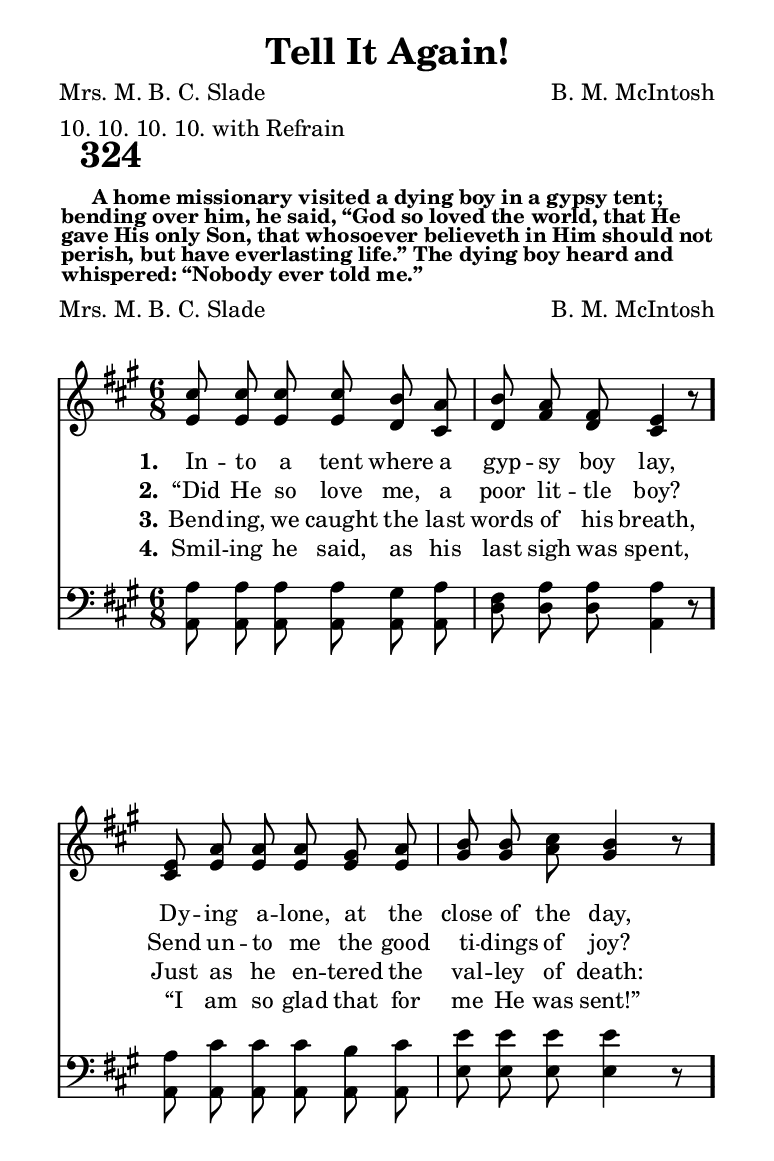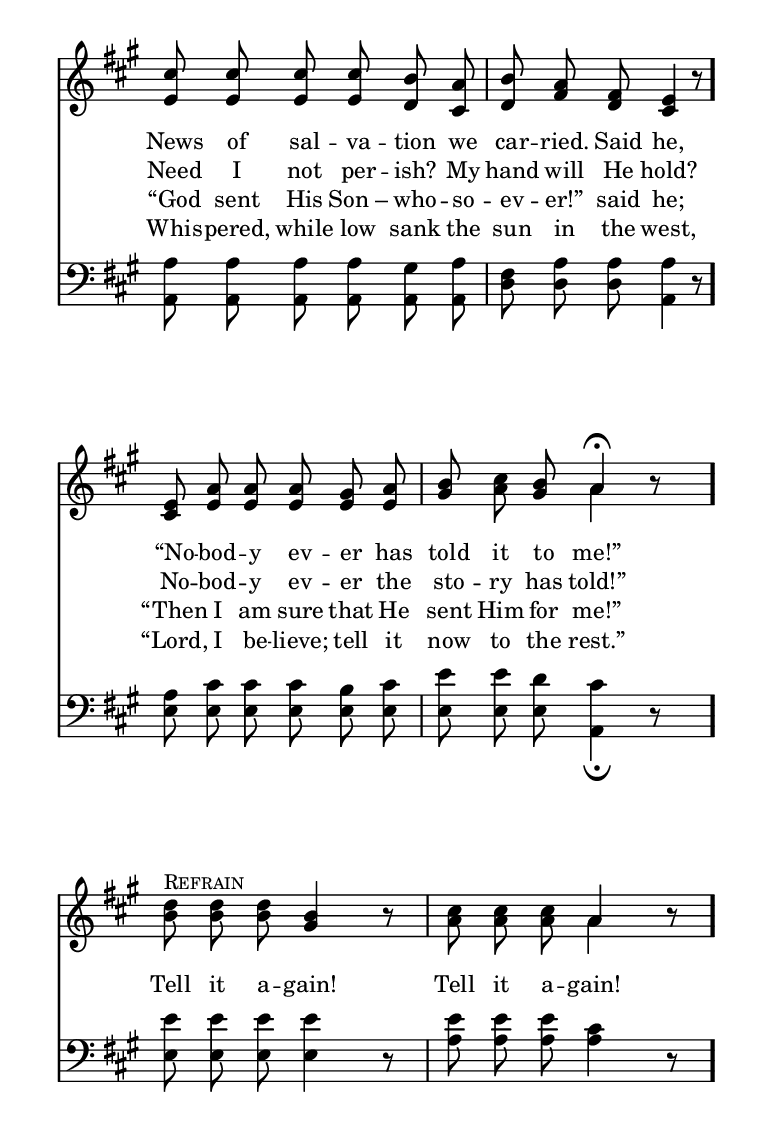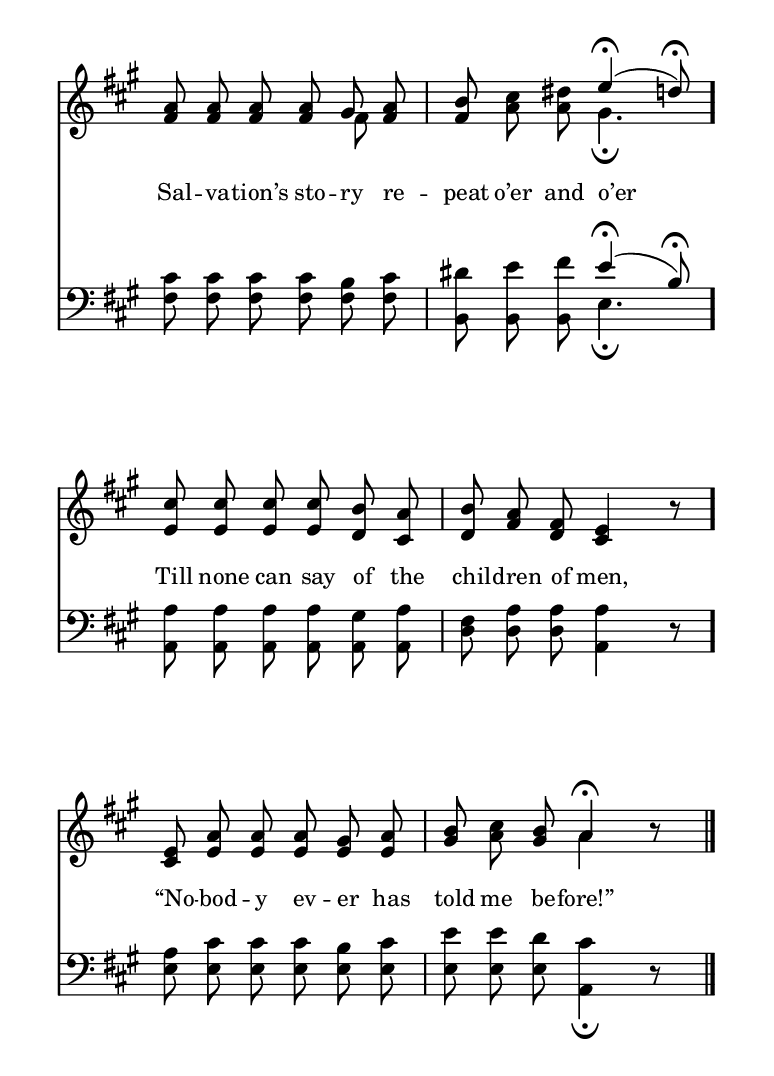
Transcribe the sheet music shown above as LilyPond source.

\include "common/global.ily"
\paper {
  \include "common/paper.ily"
  ragged-last-bottom = ##t
  system-count = #(cond (is-eogsized 6) (#t #f))
  page-count = #(cond (is-eogsized 2) (#t #f))
  scoreTitleMarkup = \markup {
    \override #'(baseline-skip . 3.5)
    \column {
      \override #'(baseline-skip . 3.5)
      \column {
        \fill-line {
          \huge \larger \larger \bold {
            \concat { "  " \fromproperty #'header:hymnnumber }
            \mytitle
            \null
          }
        }
        \override #'(baseline-skip . 1)
        \smaller \bold \fill-line {
          \wordwrap { \hspace #3 A home missionary visited a dying boy in a gypsy tent; bending over him, he said, “God so loved the world, that He gave His only Son, that whosoever believeth in Him should not perish, but have everlasting life.” The dying boy heard and whispered: “Nobody ever told me.”
        } }

        \vspace #0.5

        \fill-line {
          \lower #1 \fromproperty #'header:poet
          \smaller \bold \mysubtitle
          \lower #1 \fromproperty #'header:composer
        }
      }
    }
  }
}

\header{
  %children
  hymnnumber = "324"
  title = "Tell It Again!"
  tunename = ""
  meter = "10. 10. 10. 10. with Refrain"
  poet = "Mrs. M. B. C. Slade"
  composer = "B. M. McIntosh"
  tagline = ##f
}

ta = { \tempo 4=80 }
tb = { \tempo 4=40 }

global = {
  \include "common/overrides.ily"
  \override Staff.TimeSignature.style = #'numbered
  \time 6/8
  \override Score.MetronomeMark.transparent = ##t % hide all fermata changes too
  \ta
  \key a \major
  \autoBeamOff
}

patternA = { \ta c8 c c c c c | c c c c4 c8 | }
patternB = { \ta c8 c c c c c | c c c \tb c4 \ta c8 | }

patternC = { c8 c c c4 c8 | }

notesSoprano = {
\global
\relative c'' {

  \changePitch \patternA { cis cis cis cis b a | b a fis e r }
  \changePitch \patternA { e a a a gis a | b b cis b r }
  \changePitch \patternA { cis cis cis cis b a | b a fis e r }
  \changePitch \patternB { e a a a gis a | b cis b a\fermata r }

  << s^\markup { \small \caps "Refrain" }
  \changePitch \patternC { d d d b r | cis cis cis a r } >>
  a8 a a a gis a | b cis dis \tb e4\fermata( d8\fermata) \ta
  \changePitch \patternA { cis cis cis cis b a | b a fis e r }
  \changePitch \patternB { e a a a gis a | b cis b a\fermata r }

  \bar "|."

}
}

notesAlto = {
\global
\relative e' {

  \changePitch \patternA { e e e e d cis | d fis d cis r }
  \changePitch \patternA { cis e e e e e | gis gis a gis r }
  \changePitch \patternA { e e e e d cis | d fis d cis r }
  \changePitch \patternB { cis e e e e e | gis a gis a r }

  \changePitch \patternC { b b b gis r | a a a a r }
  fis8 fis fis fis fis fis | fis a a gis4.\fermata
  \changePitch \patternA { e e e e d cis | d fis d cis r }
  \changePitch \patternB { cis e e e e e | gis a gis a r }

}
}

notesTenor = {
\global
\relative a {

  \changePitch \patternA { a a a a gis a | fis a a a r }
  \changePitch \patternA { a cis cis cis b cis | e e e e r }
  \changePitch \patternA { a, a a a gis a | fis a a a r }
  \changePitch \patternB { a cis cis cis b cis | e e d cis r }

  \changePitch \patternC { e e e e r | e e e cis r }
  cis8 cis cis cis b cis | dis e fis e4\fermata( b8\fermata)
  \changePitch \patternA { a a a a gis a | fis a a a r }
  \changePitch \patternB { a cis cis cis b cis | e e d cis r }

}
}

notesBass = {
\global
\relative f, {

  \changePitch \patternA { a a a a a a | d d d a r }
  \changePitch \patternA { a a a a a a | e' e e e r }
  \changePitch \patternA { a, a a a a a | d d d a r }
  \changePitch \patternB { e' e e e e e | e e e a,_\fermata r }

  \changePitch \patternC { e' e e e r | a a a a r }
  fis8 fis fis fis fis fis | b, b b e4._\fermata
  \changePitch \patternA { a, a a a a a | d d d a r }
  \changePitch \patternB { e' e e e e e | e e e a,_\fermata r }

}
}

Refrain = \lyricmode {

Tell it a -- gain! Tell it a -- gain! \bar "."
Sal -- va -- tion’s sto -- ry re -- peat o’er and o’er \bar "."
Till none can say of the chil -- dren of men, \bar "."
“No -- bod -- y ev -- er has told me be -- fore!” \bar "."

}

wordsA = \lyricmode {
\set stanza = "1."

In -- to a tent where a gyp -- sy boy lay, \bar "."
Dy -- ing a -- lone, at the close of the day, \bar "."
News of sal -- va -- tion we car -- ried. Said he, \bar "."
“No -- bod -- y ev -- er has told it to me!” \bar "."

}

wordsB = \lyricmode {
\set stanza = "2."

“Did He so love me, a poor lit -- tle boy?
Send un -- to me the good ti -- dings of joy?
Need I not per -- ish? My hand will He hold?
No -- bod -- y ev -- er the sto -- ry has told!”

\Refrain

}

wordsC = \lyricmode {
\set stanza = "3."

Bend -- ing, we caught the last words of his breath,
Just as he en -- tered the val -- ley of death:
“God sent His Son_– who -- so -- ev -- er!” said he;
“Then I am sure that He sent Him for me!”

}

wordsD = \lyricmode {
\set stanza = "4."

Smil -- ing he said, as his last sigh was spent,
“I am so glad that for me He was sent!”
Whis -- pered, while low sank the sun in the west,
“Lord, I be -- lieve; tell it now to the rest.”

}

\score {
  \context ChoirStaff <<
    \context Staff = upper <<
      \set Staff.autoBeaming = ##f
      \set ChoirStaff.systemStartDelimiter = #'SystemStartBar
      \set ChoirStaff.printPartCombineTexts = ##f
      \partcombine #'(2 . 11) \notesSoprano \notesAlto
      \context NullVoice = sopranos { \voiceOne << \notesSoprano >> }
      \context Lyrics = one   \lyricsto sopranos \wordsA
      \context Lyrics = two   \lyricsto sopranos \wordsB
      \context Lyrics = three \lyricsto sopranos \wordsC
      \context Lyrics = four  \lyricsto sopranos \wordsD
    >>
    \context Staff = men <<
      \set Staff.autoBeaming = ##f
      \clef bass
      \set ChoirStaff.printPartCombineTexts = ##f
      \partcombine #'(2 . 11) \notesTenor \notesBass
    >>
  >>
  \layout {
    \include "common/layout.ily"
  }
  #(cond ((ly:get-option 'eog-midi-permitted) #{ \midi{
    \include "common/midi.ily"
  } #}))
}

\version "2.19.49"  % necessary for upgrading to future LilyPond versions.

% vi:set et ts=2 sw=2 ai nocindent syntax=lilypond:
